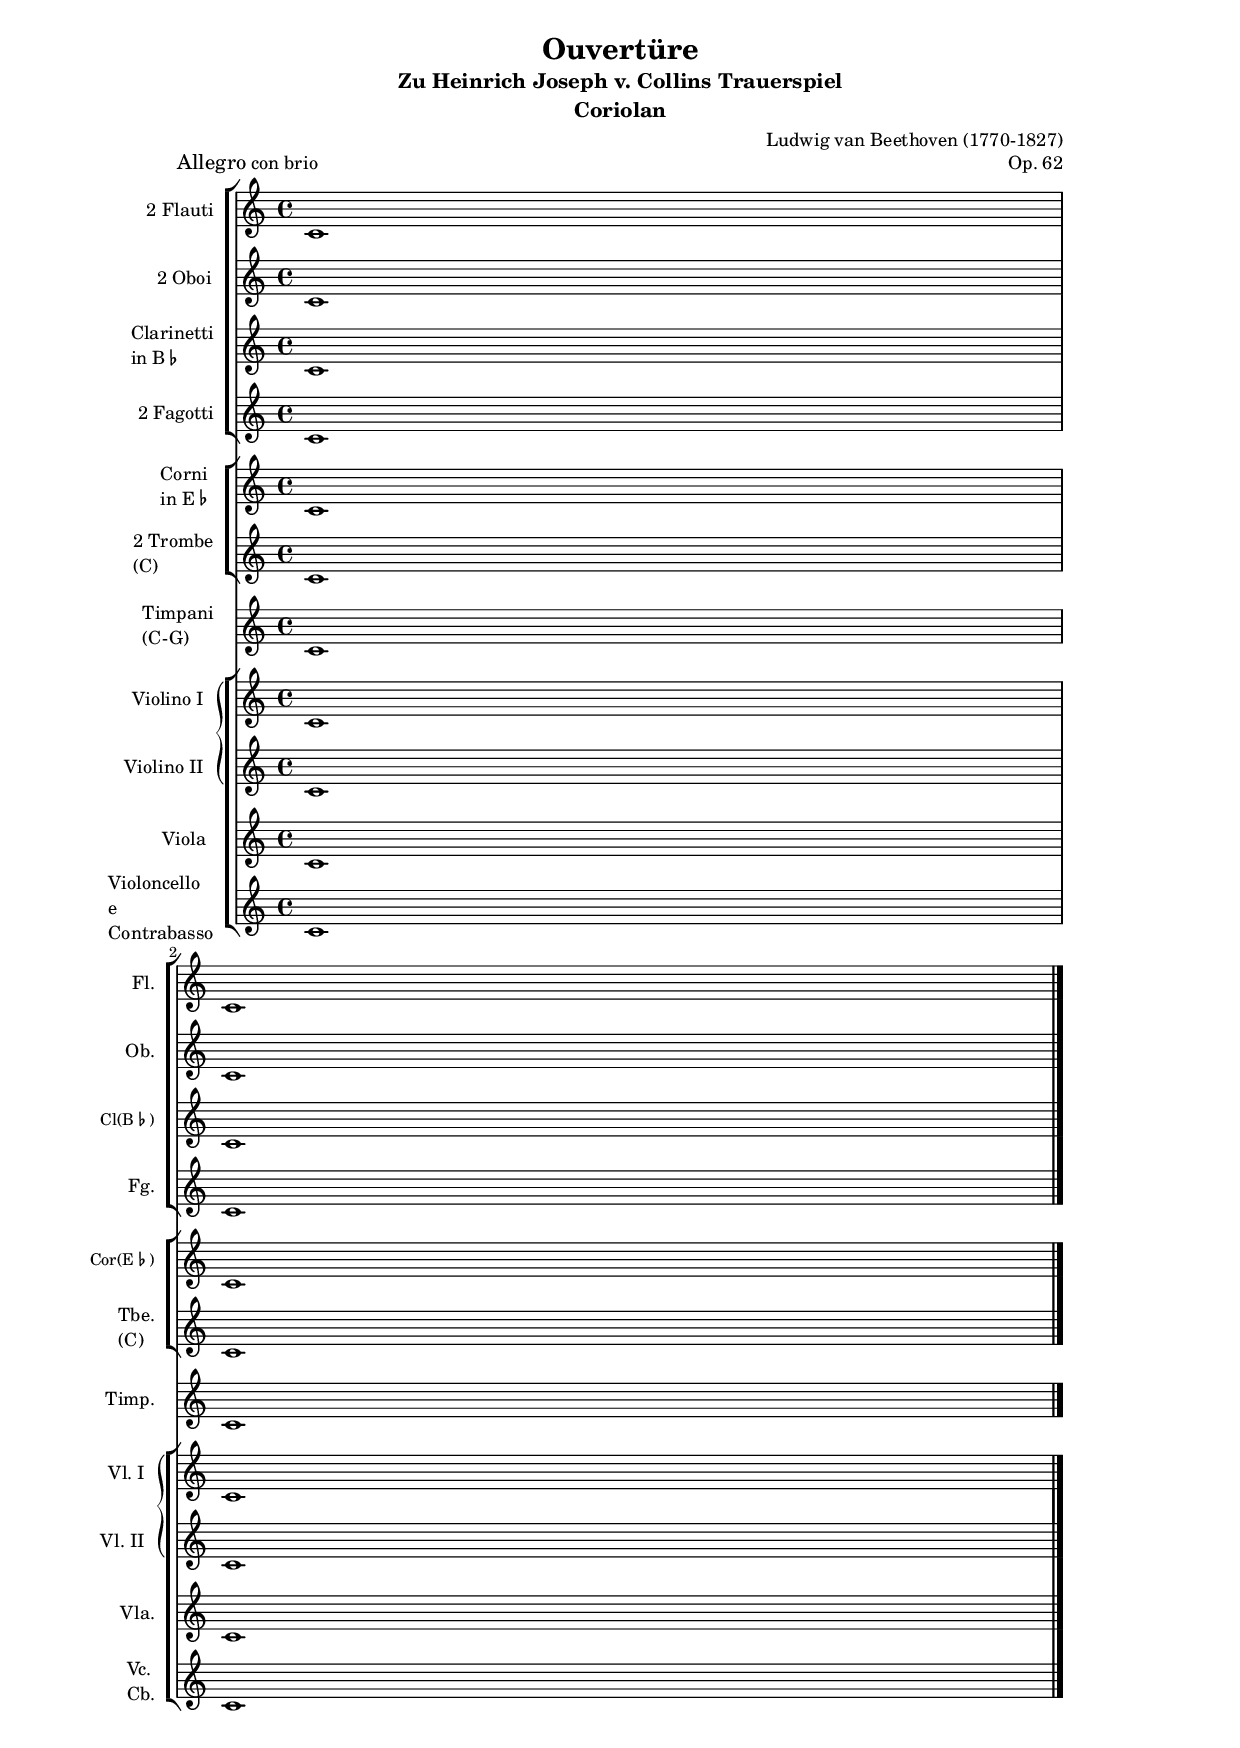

\version "2.10.0"


% Ugh, we need to override some LaTeX titling stuff
\header {
  title =	"Ouvertüre"
  subtitle =	"Zu Heinrich Joseph v. Collins Trauerspiel"
  subsubtitle =	\markup { \large \bold "Coriolan" }
  opus = "Op. 62"
  piece = \markup { \large Allegro con brio }
  composer = 	 "Ludwig van Beethoven (1770-1827)"

texidoc = "@cindex Orchestra Score
@cindex Coriolan Score
In an orchestral score (Beethoven's Coriolan overture), there are 
different instrument groups, and some of the instruments may be
transposed. Instruments are indicated either with a long or short name.
" }

#(set-global-staff-size 16)

raisedFlat = \markup { \raise #0.4 \smaller \smaller \flat  }



flauti =  \relative c' {
  \set Staff.instrumentName = #"2 Flauti"
  \set Staff.shortInstrumentName = #"Fl."
  \time 4/4
  c1 
  \break c
%  \break c
%  \break c
  \bar"|."
}

oboi =  \relative c' {
  \set Staff.instrumentName = #"2 Oboi"
  \set Staff.shortInstrumentName = #"Ob."
  c1 c
}

clarinetti =  \relative c' {
    \set Staff.instrumentName = \markup { \column { "Clarinetti" \line { "in B" \raisedFlat } } }
    \set Staff.shortInstrumentName = \markup { \smaller  { "Cl(B" \raisedFlat ")" } }

  c1 c
}

fagotti =  \relative c' {
  \set Staff.instrumentName = #"2 Fagotti"
  \set Staff.shortInstrumentName = #"Fg."
  c1 c
}

corni =  \relative c' {
    \set Staff.instrumentName = \markup { \column { "Corni" \line { "in E" \raisedFlat } } }
    \set Staff.shortInstrumentName = \markup { \smaller  { "Cor(E" \raisedFlat ")" } }

  c1 c
}

trombe =  \relative c' {
  \set Staff.instrumentName = \markup \column { "2 Trombe" "(C)" }
  \set Staff.shortInstrumentName = \markup \column {  "Tbe." "(C)" }

  c1 c
}

timpani =  \relative c' {
  \set Staff.instrumentName = \markup \column { "Timpani" "(C-G)" }
  \set Staff.shortInstrumentName = #"Timp."

  c1 c
}

violinoI =  \relative c' {
  \set Staff.instrumentName = #"Violino I  "
  \set Staff.shortInstrumentName = #"Vl. I  "
  c1 c
}

violinoII =  \relative c' {
  \set Staff.instrumentName = #"Violino II  "
  \set Staff.shortInstrumentName = #"Vl. II  "
  c1 c
}

viola =  \relative c' {
  \set Staff.instrumentName = #"Viola"
  \set Staff.shortInstrumentName = #"Vla."
  c1 c 
  %c
}

violoncello =  \relative c' {
  \set Staff.instrumentName = \markup \column { "Violoncello" "e" "Contrabasso" }
  \set Staff.shortInstrumentName = \markup \column {  "Vc." "Cb." }
  c1 c
}


\paper {
    indent=10.0\mm
    line-width=150.0\mm
    ragged-bottom = ##t 
}

#(set-global-staff-size 16)
\book {
    \score {
      << 
	\new StaffGroup = "legni" << 
	  \new Staff = "flauti" \flauti
	  \new Staff = "oboi" \oboi
	  \new Staff = "clarinetti" \clarinetti 
	  \new Staff = "fagotti" \fagotti 
	>>
	\new StaffGroup = "ottoni" <<
	  \new Staff = "corni" \corni
	  \new Staff = "trombe" \trombe
	>>
	\new StaffGroup = "timpani" <<
	  \new Staff = "timpani" \timpani
	 { 
	   \skip 1 
	   % Hmm: this forces a staff-bracket, that's good!
	   % However, I can't find where is decided on staff-bracket yes/no
	 }
	>>
	\new StaffGroup = "archi" <<
	  \new GrandStaff = "violini" <<
	    \new Staff = "violinoI" \violinoI
	    \new Staff = "violinoII" \violinoII
	  >>
	  \new Staff = "viola" \viola
	  \new Staff = "violoncello" \violoncello
	>>
      >>
      \layout {
	  \context {
	      \RemoveEmptyStaffContext
	  }
	  \context {
	      \Score
	      \override TimeSignature #'style = #'C
	  }
      }
    }
    % this is ignored?
    \paper {
	indent=10.0\mm
	line-width=150.0\mm
    }
}

%% Local Variables:
%% coding: utf-8
%% End:
